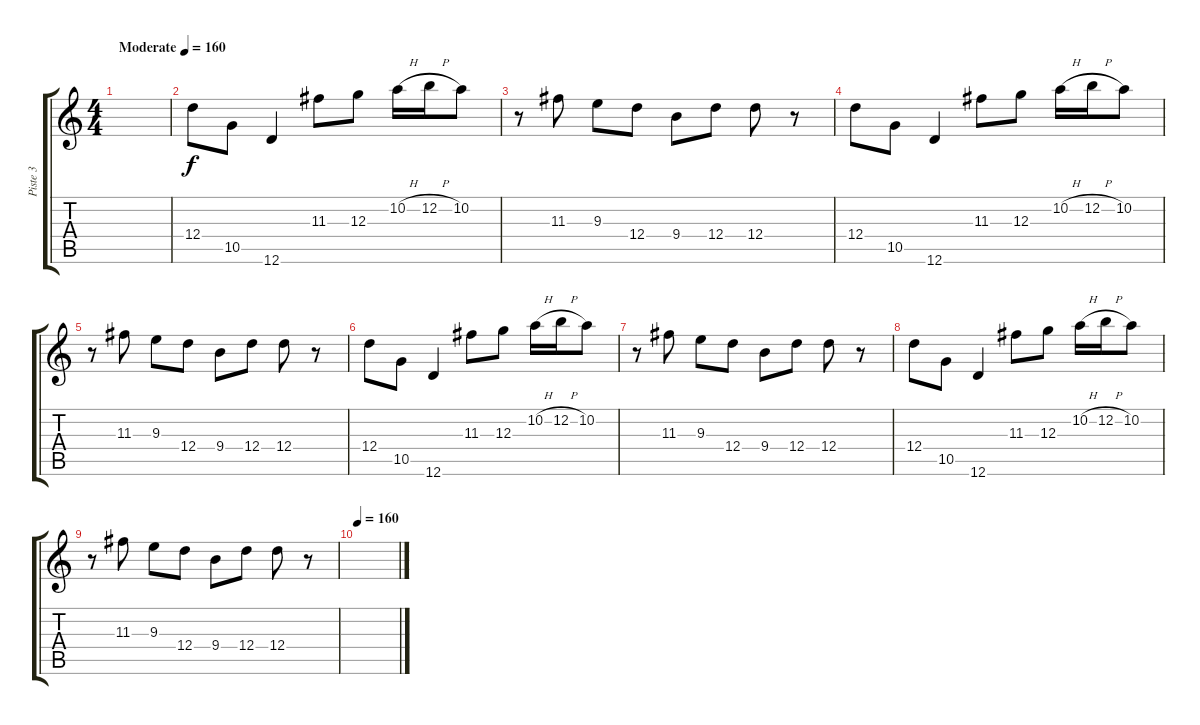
\track ("Piste 3" "Piste 3") {instrument electricguitarjazz}
\staff {score tabs}
\tuning (E4 B3 G3 D3 A2 D2) {hide}
\ts (4 4)
\tempo (160 "Moderate")
\clef g2
\ks c
|
12.4.8 10.5.8 12.6.4 11.3.8 12.3.8 10.2{h}.16 12.2{h}.16 10.2.8 |
r.8 11.3.8 9.3.8 12.4.8 9.4.8 12.4.8 12.4.8 r.8 |
12.4.8 10.5.8 12.6.4 11.3.8 12.3.8 10.2{h}.16 12.2{h}.16 10.2.8 |
r.8 11.3.8 9.3.8 12.4.8 9.4.8 12.4.8 12.4.8 r.8 |
12.4.8 10.5.8 12.6.4 11.3.8 12.3.8 10.2{h}.16 12.2{h}.16 10.2.8 |
r.8 11.3.8 9.3.8 12.4.8 9.4.8 12.4.8 12.4.8 r.8 |
12.4.8 10.5.8 12.6.4 11.3.8 12.3.8 10.2{h}.16 12.2{h}.16 10.2.8 |
r.8 11.3.8 9.3.8 12.4.8 9.4.8 12.4.8 12.4.8 r.8 |
\tempo 160
